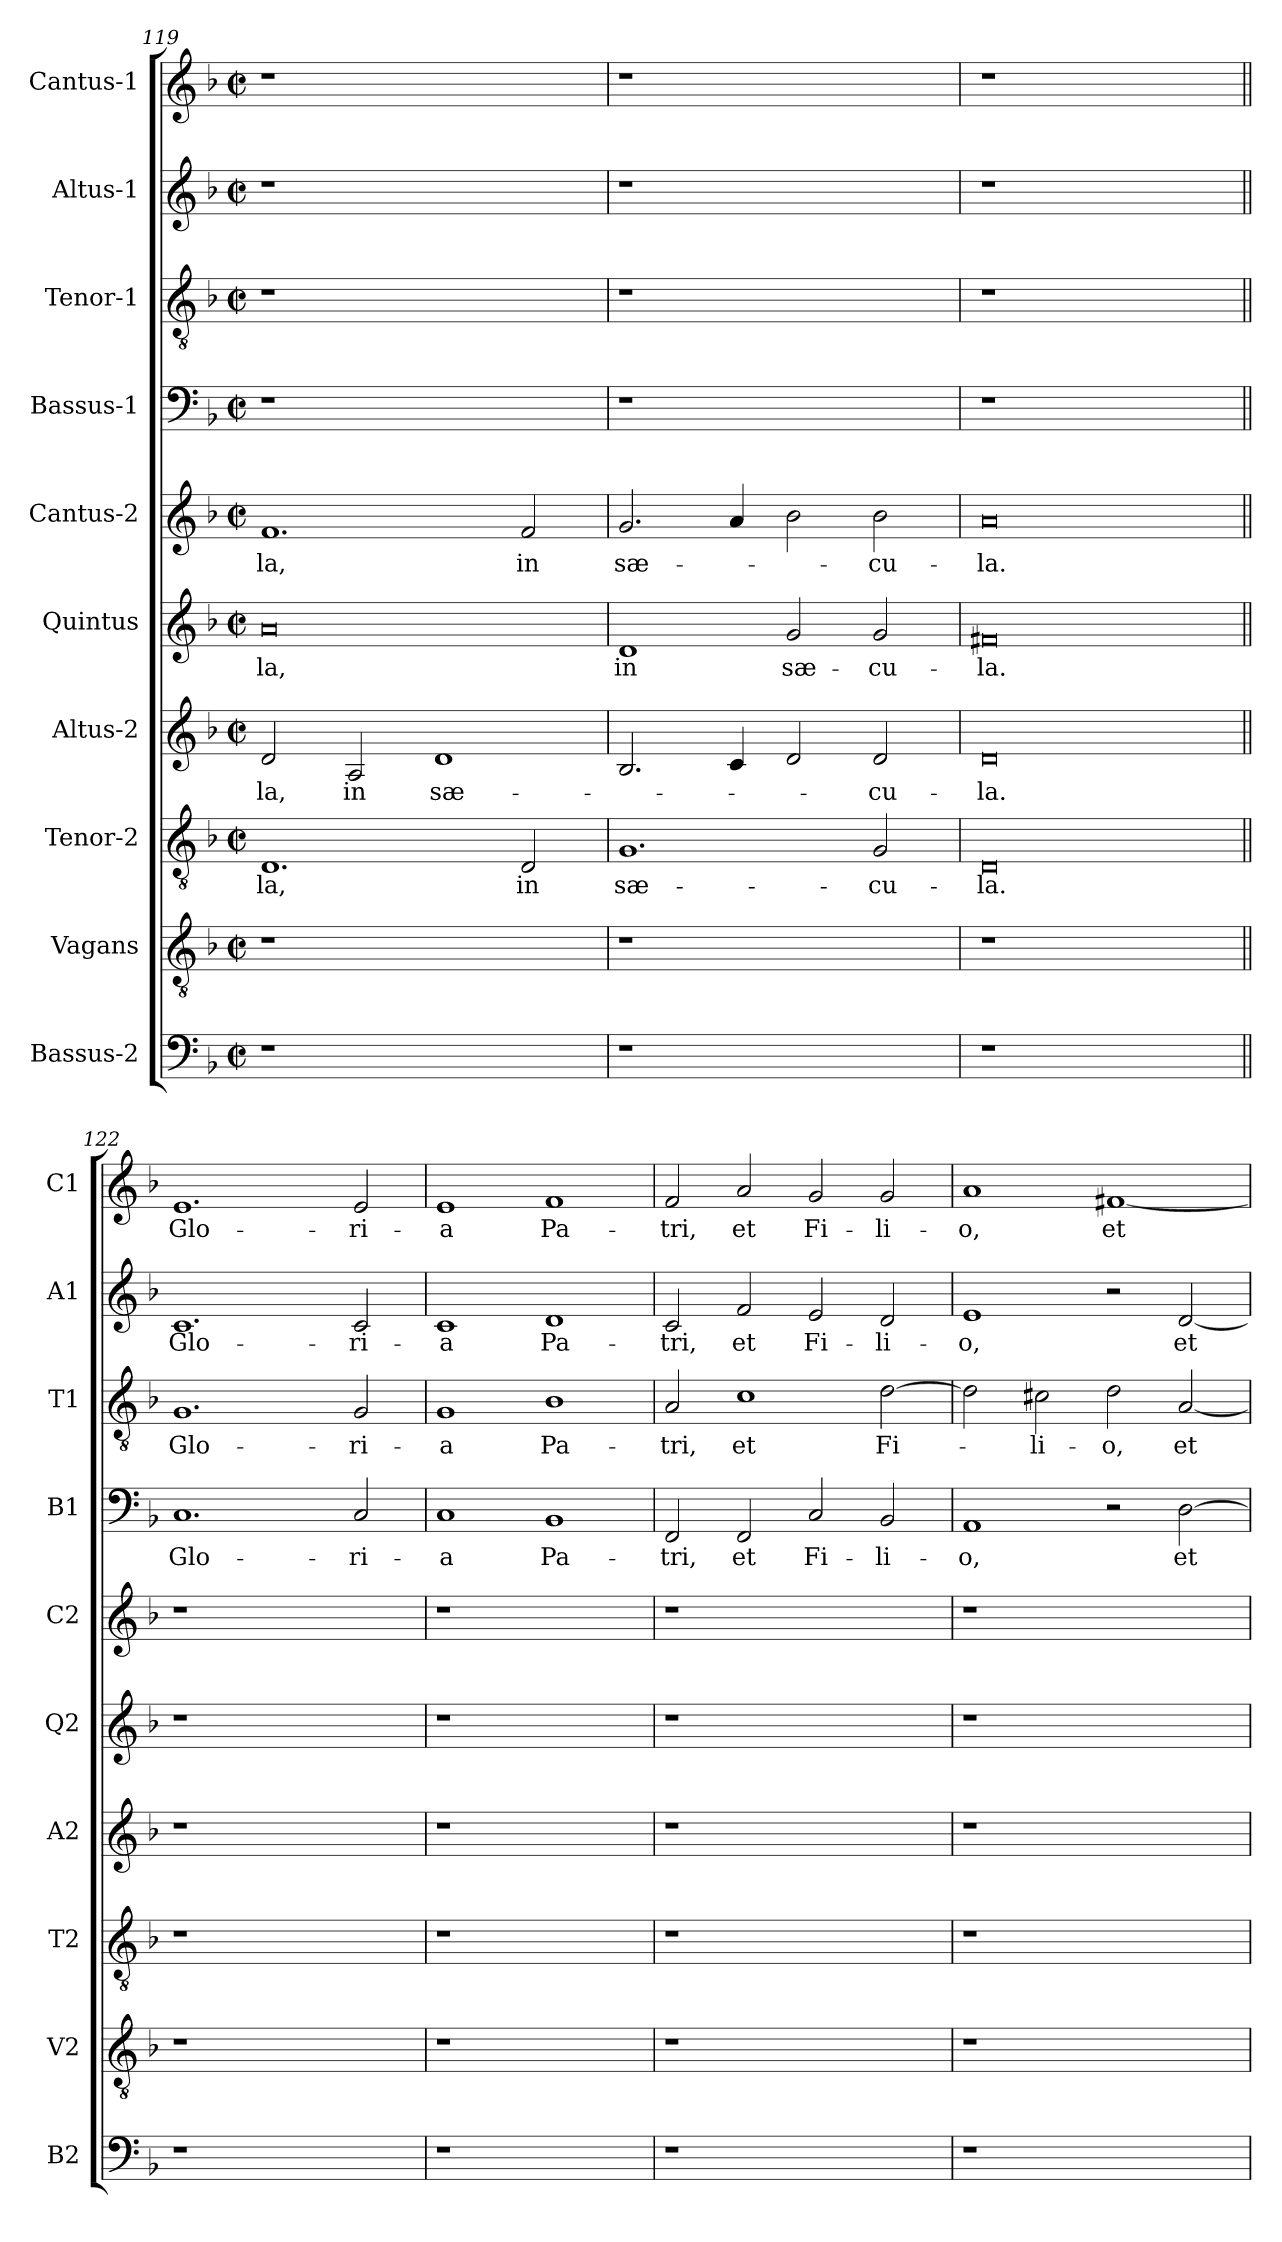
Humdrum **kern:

**kern	**kern	**kern	**text	**kern	**text	**kern	**text	**kern	**text	**kern	**text	**kern	**text	**kern	**text	**kern	**text
*part10	*part9	*part8	*part8	*part7	*part7	*part6	*part6	*part5	*part5	*part4	*part4	*part3	*part3	*part2	*part2	*part1	*part1
*staff10	*staff9	*staff8	*staff8	*staff7	*staff7	*staff6	*staff6	*staff5	*staff5	*staff4	*staff4	*staff3	*staff3	*staff2	*staff2	*staff1	*staff1
*I"Bassus-2	*I"Vagans	*I"Tenor-2	*	*I"Altus-2	*	*I"Quintus	*	*I"Cantus-2	*	*I"Bassus-1	*	*I"Tenor-1	*	*I"Altus-1	*	*I"Cantus-1	*
*I'B2	*I'V2	*I'T2	*	*I'A2	*	*I'Q2	*	*I'C2	*	*I'B1	*	*I'T1	*	*I'A1	*	*I'C1	*
*clefF4	*clefGv2	*clefGv2	*	*clefG2	*	*clefG2	*	*clefG2	*	*clefF4	*	*clefGv2	*	*clefG2	*	*clefG2	*
*k[b-]	*k[b-]	*k[b-]	*	*k[b-]	*	*k[b-]	*	*k[b-]	*	*k[b-]	*	*k[b-]	*	*k[b-]	*	*k[b-]	*
*F:	*F:	*F:	*	*F:	*	*F:	*	*F:	*	*F:	*	*F:	*	*F:	*	*F:	*
*M2/2	*M2/2	*M2/2	*	*M2/2	*	*M2/2	*	*M2/2	*	*M2/2	*	*M2/2	*	*M2/2	*	*M2/2	*
*met(c|)	*met(c|)	*met(c|)	*	*met(c|)	*	*met(c|)	*	*met(c|)	*	*met(c|)	*	*met(c|)	*	*met(c|)	*	*met(c|)	*
=119	=119	=119	=119	=119	=119	=119	=119	=119	=119	=119	=119	=119	=119	=119	=119	=119	=119
!	!	!	!LO:LY:b	!	!LO:LY:b	!	!LO:LY:b	!	!LO:LY:b	!	!	!	!	!	!	!	!
1r	1r	1.D	-la,	2d/	-la,	0a	-la,	1.f	-la,	1r	.	1r	.	1r	.	1r	.
!	!	!	!	!	!LO:LY:b	!	!	!	!	!	!	!	!	!	!	!	!
.	.	.	.	2A/	in	.	.	.	.	.	.	.	.	.	.	.	.
!	!	!	!	!	!LO:LY:b	!	!	!	!	!	!	!	!	!	!	!	!
1ryy	1ryy	.	.	1d	sæ-	.	.	.	.	1ryy	.	1ryy	.	1ryy	.	1ryy	.
!	!	!	!LO:LY:b	!	!	!	!	!	!LO:LY:b	!	!	!	!	!	!	!	!
.	.	2D/	in	.	.	.	.	2f/	in	.	.	.	.	.	.	.	.
=120	=120	=120	=120	=120	=120	=120	=120	=120	=120	=120	=120	=120	=120	=120	=120	=120	=120
!	!	!	!LO:LY:b	!	!	!	!LO:LY:b	!	!LO:LY:b	!	!	!	!	!	!	!	!
1r	1r	1.G	sæ-	2.B-/	.	1d	in	2.g/	sæ-	1r	.	1r	.	1r	.	1r	.
.	.	.	.	4c/	.	.	.	4a/	.	.	.	.	.	.	.	.	.
!	!	!	!	!	!	!	!LO:LY:b	!	!	!	!	!	!	!	!	!	!
1ryy	1ryy	.	.	2d/	.	2g/	sæ-	2b-\	.	1ryy	.	1ryy	.	1ryy	.	1ryy	.
!	!	!	!LO:LY:b	!	!LO:LY:b	!	!LO:LY:b	!	!LO:LY:b	!	!	!	!	!	!	!	!
.	.	2G/	-cu-	2d/	-cu-	2g/	-cu-	2b-\	-cu-	.	.	.	.	.	.	.	.
=121	=121	=121	=121	=121	=121	=121	=121	=121	=121	=121	=121	=121	=121	=121	=121	=121	=121
!	!	!	!LO:LY:b	!	!LO:LY:b	!	!LO:LY:b	!	!LO:LY:b	!	!	!	!	!	!	!	!
1r	1r	0D	-la.	0d	-la.	0f#X	-la.	0a	-la.	1r	.	1r	.	1r	.	1r	.
1ryy	1ryy	.	.	.	.	.	.	.	.	1ryy	.	1ryy	.	1ryy	.	1ryy	.
!!LO:PB:g=z
=122||	=122||	=122||	=122||	=122||	=122||	=122||	=122||	=122||	=122||	=122||	=122||	=122||	=122||	=122||	=122||	=122||	=122||
!	!	!	!	!	!	!	!	!	!	!	!LO:LY:b	!	!LO:LY:b	!	!LO:LY:b	!	!LO:LY:b
1r	1r	1r	.	1r	.	1r	.	1r	.	1.C	Glo-	1.G	Glo-	1.c	Glo-	1.e	Glo-
1ryy	1ryy	1ryy	.	1ryy	.	1ryy	.	1ryy	.	.	.	.	.	.	.	.	.
!	!	!	!	!	!	!	!	!	!	!	!LO:LY:b	!	!LO:LY:b	!	!LO:LY:b	!	!LO:LY:b
.	.	.	.	.	.	.	.	.	.	2C/	-ri-	2G/	-ri-	2c/	-ri-	2e/	-ri-
=123	=123	=123	=123	=123	=123	=123	=123	=123	=123	=123	=123	=123	=123	=123	=123	=123	=123
!	!	!	!	!	!	!	!	!	!	!	!LO:LY:b	!	!LO:LY:b	!	!LO:LY:b	!	!LO:LY:b
1r	1r	1r	.	1r	.	1r	.	1r	.	1C	-a	1G	-a	1c	-a	1e	-a
!	!	!	!	!	!	!	!	!	!	!	!LO:LY:b	!	!LO:LY:b	!	!LO:LY:b	!	!LO:LY:b
1ryy	1ryy	1ryy	.	1ryy	.	1ryy	.	1ryy	.	1BB-	Pa-	1B-	Pa-	1d	Pa-	1f	Pa-
=124	=124	=124	=124	=124	=124	=124	=124	=124	=124	=124	=124	=124	=124	=124	=124	=124	=124
!	!	!	!	!	!	!	!	!	!	!	!LO:LY:b	!	!LO:LY:b	!	!LO:LY:b	!	!LO:LY:b
1r	1r	1r	.	1r	.	1r	.	1r	.	2FF/	-tri,	2A/	-tri,	2c/	-tri,	2f/	-tri,
!	!	!	!	!	!	!	!	!	!	!	!LO:LY:b	!	!LO:LY:b	!	!LO:LY:b	!	!LO:LY:b
.	.	.	.	.	.	.	.	.	.	2FF/	et	1c	et	2f/	et	2a/	et
!	!	!	!	!	!	!	!	!	!	!	!LO:LY:b	!	!	!	!LO:LY:b	!	!LO:LY:b
1ryy	1ryy	1ryy	.	1ryy	.	1ryy	.	1ryy	.	2C/	Fi-	.	.	2e/	Fi-	2g/	Fi-
!	!	!	!	!	!	!	!	!	!	!	!LO:LY:b	!	!LO:LY:b	!	!LO:LY:b	!	!LO:LY:b
.	.	.	.	.	.	.	.	.	.	2BB-/	-li-	[2d\	Fi-	2d/	-li-	2g/	-li-
=125	=125	=125	=125	=125	=125	=125	=125	=125	=125	=125	=125	=125	=125	=125	=125	=125	=125
!	!	!	!	!	!	!	!	!	!	!	!LO:LY:b	!	!	!	!LO:LY:b	!	!LO:LY:b
1r	1r	1r	.	1r	.	1r	.	1r	.	1AA	-o,	2d\]	.	1e	-o,	1a	-o,
!	!	!	!	!	!	!	!	!	!	!	!	!	!LO:LY:b	!	!	!	!
.	.	.	.	.	.	.	.	.	.	.	.	2c#X\	-li-	.	.	.	.
!	!	!	!	!	!	!	!	!	!	!	!	!	!LO:LY:b	!	!	!	!LO:LY:b
1ryy	1ryy	1ryy	.	1ryy	.	1ryy	.	1ryy	.	2r	.	2d\	-o,	2r	.	[1f#X	et
!	!	!	!	!	!	!	!	!	!	!	!LO:LY:b	!	!LO:LY:b	!	!LO:LY:b	!	!
.	.	.	.	.	.	.	.	.	.	[2D\	et	[2A/	et	[2d/	et	.	.
=	=	=	=	=	=	=	=	=	=	=	=	=	=	=	=	=	=
*-	*-	*-	*-	*-	*-	*-	*-	*-	*-	*-	*-	*-	*-	*-	*-	*-	*-
